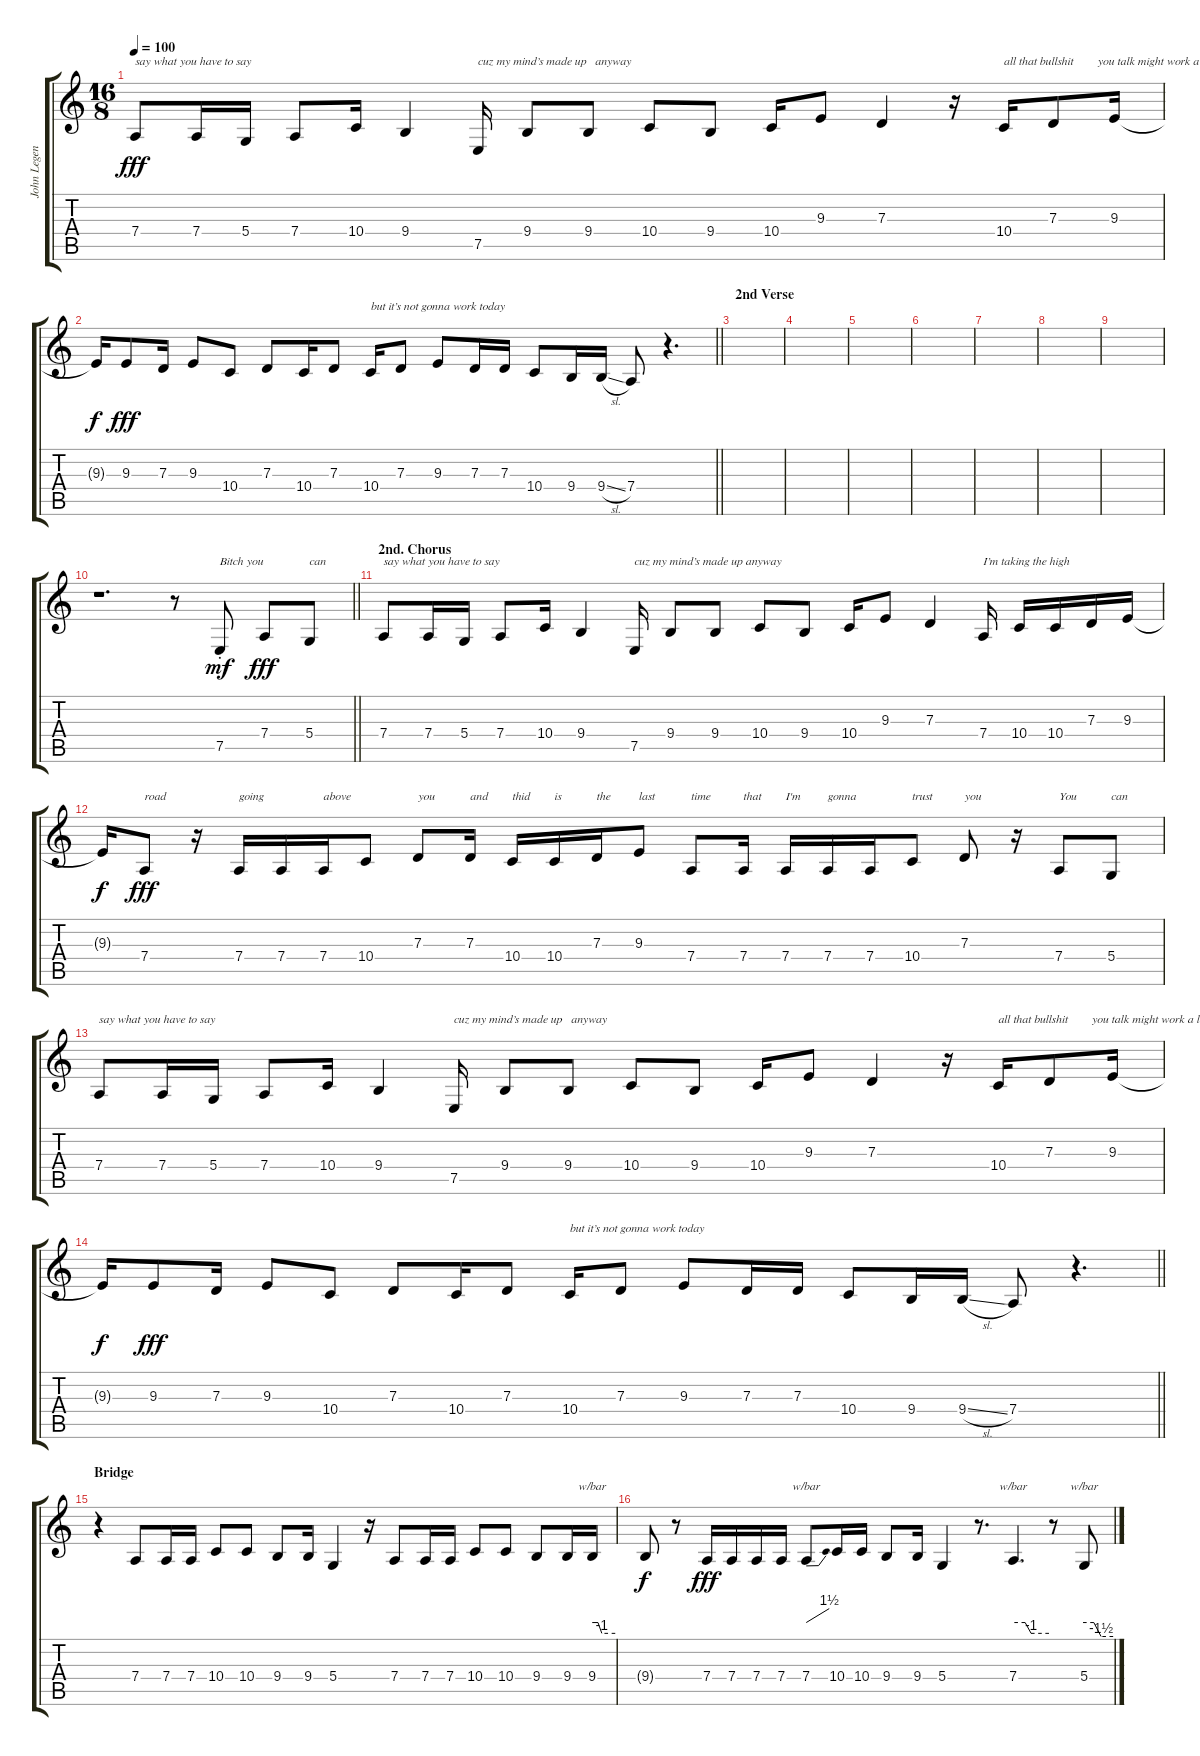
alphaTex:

\track ("John Legend - Vocals" "John Legen") {instrument viola}
\staff {score tabs}
\tuning (E4 B3 G3 D3 A2 E2) {hide}
\ts (16 8)
\tempo 100
\clef g2
\ks c
7.4.8{txt "say what you have to say" dy fff} 7.4.16 5.4.16 7.4.8 10.4.16 9.4.4 7.5.16{txt "cuz my mind’s made up   anyway"} 9.4.8 9.4.8 10.4.8 9.4.8 10.4.16 9.3.8 7.3.4 r.16 10.4.16{txt "all that bullshit        you talk might work a lot"} 7.3.8 9.3.16 |
\barLineRight lightlight
9.3{t}.16{dy f} 9.3.8{dy fff} 7.3.16 9.3.8 10.4.8 7.3.8 10.4.16 7.3.8 10.4.16{txt "but it’s not gonna work today"} 7.3.8 9.3.8 7.3.16 7.3.16 10.4.8 9.4.16 9.4{sl}.16 7.4.8 r.4{d} |
\section ("" "2nd Verse")
|
|
|
|
|
|
|
\barLineRight lightlight
r.1{d} r.8 7.5{st}.8{txt "Bitch you" dy mf} 7.4.8{dy fff} 5.4.8{txt "can"} |
\section ("" "2nd. Chorus")
7.4.8{txt "say what you have to say"} 7.4.16 5.4.16 7.4.8 10.4.16 9.4.4 7.5.16{txt "cuz my mind’s made up anyway"} 9.4.8 9.4.8 10.4.8 9.4.8 10.4.16 9.3.8 7.3.4 7.4.16{txt "I’m taking the high "} 10.4.16 10.4.16 7.3.16 9.3.16 |
9.3{t}.16{dy f} 7.4.8{txt "road" dy fff} r.16 7.4.16{txt "going "} 7.4.16 7.4.16{txt "above"} 10.4.8 7.3.8{txt "you"} 7.3.16{txt "and"} 10.4.16{txt "thid"} 10.4.16{txt "is"} 7.3.16{txt "the"} 9.3.8{txt "last"} 7.4.8{txt "time"} 7.4.16{txt "that"} 7.4.16{txt "I'm"} 7.4.16{txt "gonna"} 7.4.16 10.4.8{txt "trust"} 7.3.8{txt "you"} r.16 7.4.8{txt "You"} 5.4.8{txt "can"} |
7.4.8{txt "say what you have to say"} 7.4.16 5.4.16 7.4.8 10.4.16 9.4.4 7.5.16{txt "cuz my mind’s made up   anyway"} 9.4.8 9.4.8 10.4.8 9.4.8 10.4.16 9.3.8 7.3.4 r.16 10.4.16{txt "all that bullshit        you talk might work a lot"} 7.3.8 9.3.16 |
\barLineRight lightlight
9.3{t}.16{dy f} 9.3.8{dy fff} 7.3.16 9.3.8 10.4.8 7.3.8 10.4.16 7.3.8 10.4.16{txt "but it’s not gonna work today"} 7.3.8 9.3.8 7.3.16 7.3.16 10.4.8 9.4.16 9.4{sl}.16 7.4.8 r.4{d} |
\section ("" "Bridge")
r.4 7.4.8 7.4.16 7.4.16 10.4.8 10.4.8 9.4.8 9.4.16 5.4.4 r.16 7.4.8 7.4.16 7.4.16 10.4.8 10.4.8 9.4.8 9.4.16 9.4.16{tbe (custom default 0 0 15 0 25 -4 60 -4)} |
9.4{t}.8{dy f} r.8 7.4.16{dy fff} 7.4.16 7.4.16 7.4.16 7.4.8{tbe (dive default 0 0 60 6)} 10.4.16 10.4.16 9.4.8 9.4.16 5.4.4 r.8{d} 7.4.4{d tbe (custom default 0 0 20 0 30 -4 60 -4)} r.8 5.4.8{tbe (custom default 0 0 20 0 35 -6 60 -6)}
